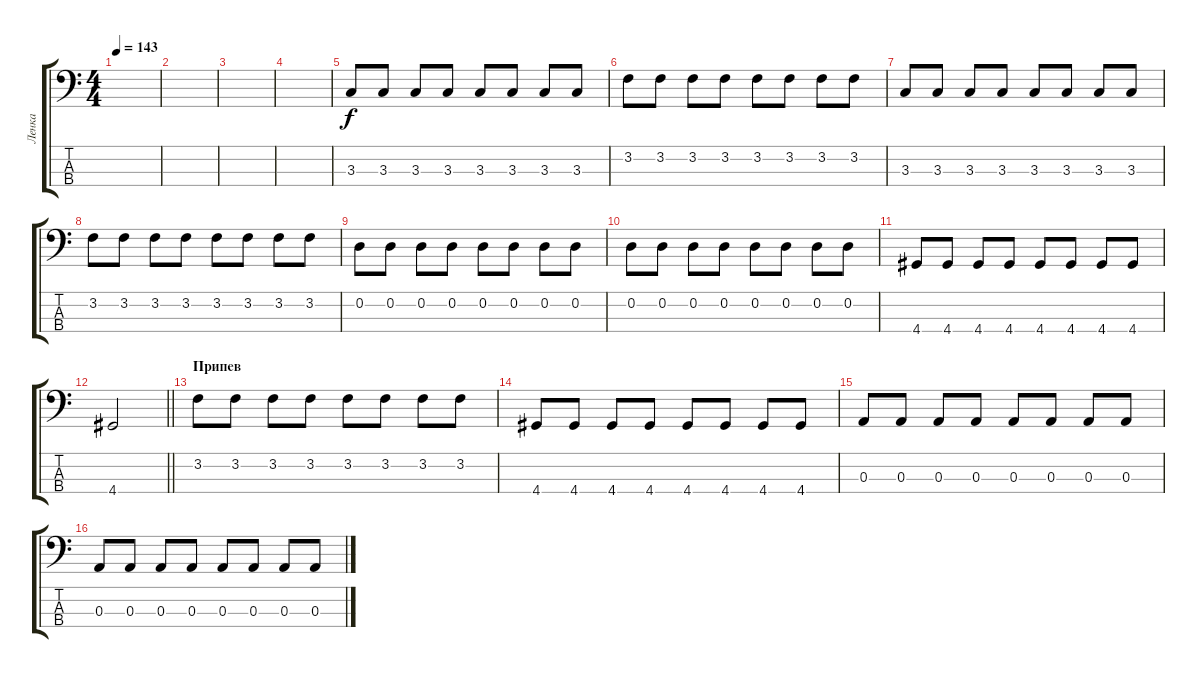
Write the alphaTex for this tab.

\track ("Ленка" "Ленка") {instrument electricbassfinger}
\staff {score tabs}
\tuning (G2 D2 A1 E1) {hide}
\ts (4 4)
\tempo 143
\clef f4
\ks c
|
|
|
|
3.3.8 3.3.8 3.3.8 3.3.8 3.3.8 3.3.8 3.3.8 3.3.8 |
3.2.8 3.2.8 3.2.8 3.2.8 3.2.8 3.2.8 3.2.8 3.2.8 |
3.3.8 3.3.8 3.3.8 3.3.8 3.3.8 3.3.8 3.3.8 3.3.8 |
3.2.8 3.2.8 3.2.8 3.2.8 3.2.8 3.2.8 3.2.8 3.2.8 |
0.2.8 0.2.8 0.2.8 0.2.8 0.2.8 0.2.8 0.2.8 0.2.8 |
0.2.8 0.2.8 0.2.8 0.2.8 0.2.8 0.2.8 0.2.8 0.2.8 |
4.4.8 4.4.8 4.4.8 4.4.8 4.4.8 4.4.8 4.4.8 4.4.8 |
\barLineRight lightlight
4.4.2 |
\section ("" "Припев")
3.2.8 3.2.8 3.2.8 3.2.8 3.2.8 3.2.8 3.2.8 3.2.8 |
4.4.8 4.4.8 4.4.8 4.4.8 4.4.8 4.4.8 4.4.8 4.4.8 |
0.3.8 0.3.8 0.3.8 0.3.8 0.3.8 0.3.8 0.3.8 0.3.8 |
0.3.8 0.3.8 0.3.8 0.3.8 0.3.8 0.3.8 0.3.8 0.3.8
